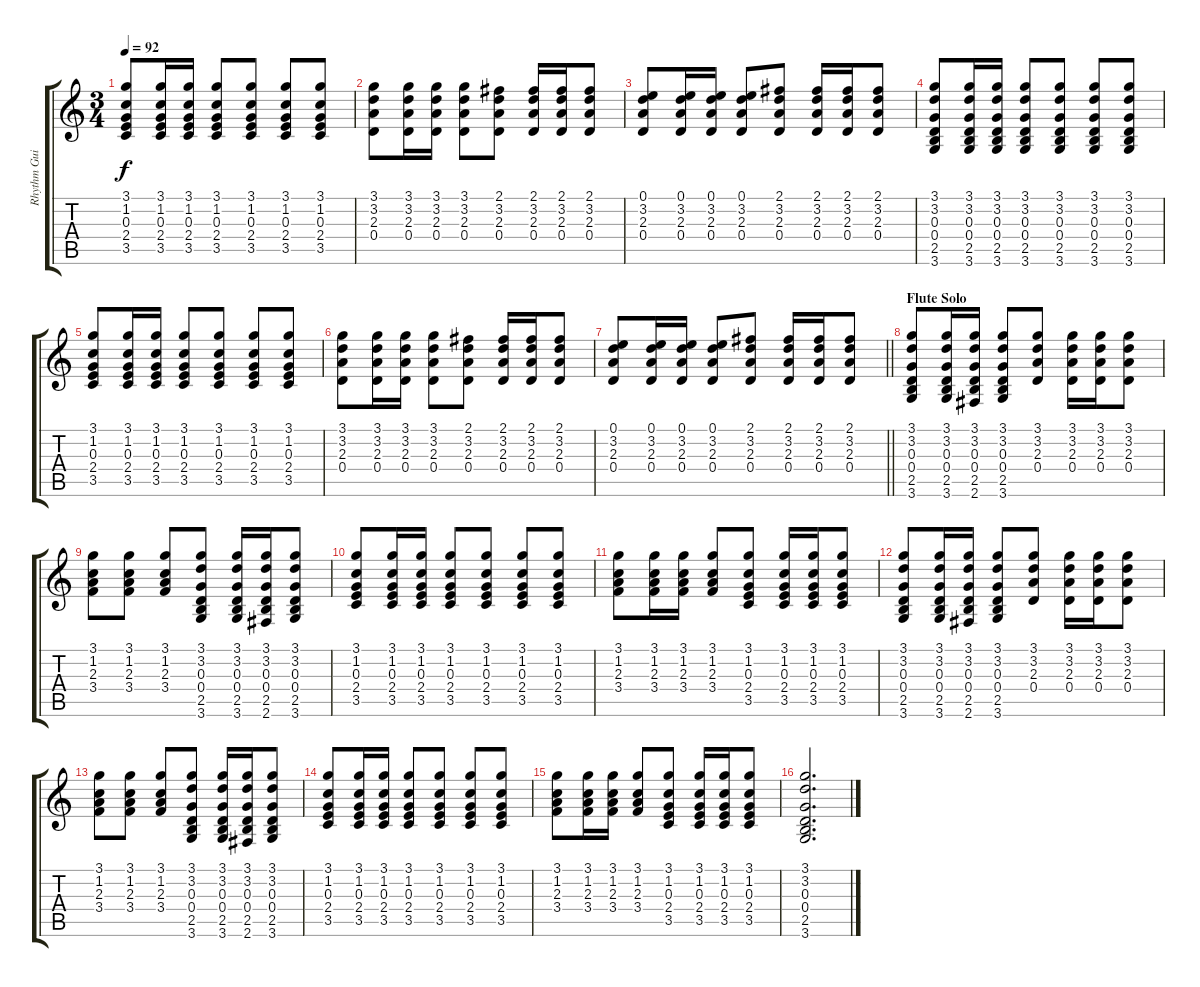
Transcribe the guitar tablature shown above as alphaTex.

\track ("Rhythm Guitar" "Rhythm Gui") {instrument acousticguitarsteel}
\staff {score tabs}
\tuning (E4 B3 G3 D3 A2 E2) {hide}
\ts (3 4)
\tempo 92
\clef g2
\ks c
(3.1 1.2 0.3 2.4 3.5).8{dy f} (3.1 1.2 0.3 2.4 3.5).16 (3.1 1.2 0.3 2.4 3.5).16 (3.1 1.2 0.3 2.4 3.5).8 (3.1 1.2 0.3 2.4 3.5).8 (3.1 1.2 0.3 2.4 3.5).8 (3.1 1.2 0.3 2.4 3.5).8 |
(3.1 3.2 2.3 0.4).8 (3.1 3.2 2.3 0.4).16 (3.1 3.2 2.3 0.4).16 (3.1 3.2 2.3 0.4).8 (2.1 3.2 2.3 0.4).8 (2.1 3.2 2.3 0.4).16 (2.1 3.2 2.3 0.4).16 (2.1 3.2 2.3 0.4).8 |
(0.1 3.2 2.3 0.4).8 (0.1 3.2 2.3 0.4).16 (0.1 3.2 2.3 0.4).16 (0.1 3.2 2.3 0.4).8 (2.1 3.2 2.3 0.4).8 (2.1 3.2 2.3 0.4).16 (2.1 3.2 2.3 0.4).16 (2.1 3.2 2.3 0.4).8 |
(3.1 3.2 0.3 0.4 2.5 3.6).8 (3.1 3.2 0.3 0.4 2.5 3.6).16 (3.1 3.2 0.3 0.4 2.5 3.6).16 (3.1 3.2 0.3 0.4 2.5 3.6).8 (3.1 3.2 0.3 0.4 2.5 3.6).8 (3.1 3.2 0.3 0.4 2.5 3.6).8 (3.1 3.2 0.3 0.4 2.5 3.6).8 |
(3.1 1.2 0.3 2.4 3.5).8 (3.1 1.2 0.3 2.4 3.5).16 (3.1 1.2 0.3 2.4 3.5).16 (3.1 1.2 0.3 2.4 3.5).8 (3.1 1.2 0.3 2.4 3.5).8 (3.1 1.2 0.3 2.4 3.5).8 (3.1 1.2 0.3 2.4 3.5).8 |
(3.1 3.2 2.3 0.4).8 (3.1 3.2 2.3 0.4).16 (3.1 3.2 2.3 0.4).16 (3.1 3.2 2.3 0.4).8 (2.1 3.2 2.3 0.4).8 (2.1 3.2 2.3 0.4).16 (2.1 3.2 2.3 0.4).16 (2.1 3.2 2.3 0.4).8 |
\barLineRight lightlight
(0.1 3.2 2.3 0.4).8 (0.1 3.2 2.3 0.4).16 (0.1 3.2 2.3 0.4).16 (0.1 3.2 2.3 0.4).8 (2.1 3.2 2.3 0.4).8 (2.1 3.2 2.3 0.4).16 (2.1 3.2 2.3 0.4).16 (2.1 3.2 2.3 0.4).8 |
\section ("" "Flute Solo")
(3.1 3.2 0.3 0.4 2.5 3.6).8 (3.1 3.2 0.3 0.4 2.5 3.6).16 (3.1 3.2 0.3 0.4 2.5 2.6).16 (3.1 3.2 0.3 0.4 2.5 3.6).8 (3.1 3.2 2.3 0.4).8 (3.1 3.2 2.3 0.4).16 (3.1 3.2 2.3 0.4).16 (3.1 3.2 2.3 0.4).8 |
(3.1 1.2 2.3 3.4).8 (3.1 1.2 2.3 3.4).8 (3.1 1.2 2.3 3.4).8 (3.1 3.2 0.3 0.4 2.5 3.6).8 (3.1 3.2 0.3 0.4 2.5 3.6).16 (3.1 3.2 0.3 0.4 2.5 2.6).16 (3.1 3.2 0.3 0.4 2.5 3.6).8 |
(3.1 1.2 0.3 2.4 3.5).8 (3.1 1.2 0.3 2.4 3.5).16 (3.1 1.2 0.3 2.4 3.5).16 (3.1 1.2 0.3 2.4 3.5).8 (3.1 1.2 0.3 2.4 3.5).8 (3.1 1.2 0.3 2.4 3.5).8 (3.1 1.2 0.3 2.4 3.5).8 |
(3.1 1.2 2.3 3.4).8 (3.1 1.2 2.3 3.4).16 (3.1 1.2 2.3 3.4).16 (3.1 1.2 2.3 3.4).8 (3.1 1.2 0.3 2.4 3.5).8 (3.1 1.2 0.3 2.4 3.5).16 (3.1 1.2 0.3 2.4 3.5).16 (3.1 1.2 0.3 2.4 3.5).8 |
(3.1 3.2 0.3 0.4 2.5 3.6).8 (3.1 3.2 0.3 0.4 2.5 3.6).16 (3.1 3.2 0.3 0.4 2.5 2.6).16 (3.1 3.2 0.3 0.4 2.5 3.6).8 (3.1 3.2 2.3 0.4).8 (3.1 3.2 2.3 0.4).16 (3.1 3.2 2.3 0.4).16 (3.1 3.2 2.3 0.4).8 |
(3.1 1.2 2.3 3.4).8 (3.1 1.2 2.3 3.4).8 (3.1 1.2 2.3 3.4).8 (3.1 3.2 0.3 0.4 2.5 3.6).8 (3.1 3.2 0.3 0.4 2.5 3.6).16 (3.1 3.2 0.3 0.4 2.5 2.6).16 (3.1 3.2 0.3 0.4 2.5 3.6).8 |
(3.1 1.2 0.3 2.4 3.5).8 (3.1 1.2 0.3 2.4 3.5).16 (3.1 1.2 0.3 2.4 3.5).16 (3.1 1.2 0.3 2.4 3.5).8 (3.1 1.2 0.3 2.4 3.5).8 (3.1 1.2 0.3 2.4 3.5).8 (3.1 1.2 0.3 2.4 3.5).8 |
(3.1 1.2 2.3 3.4).8 (3.1 1.2 2.3 3.4).16 (3.1 1.2 2.3 3.4).16 (3.1 1.2 2.3 3.4).8 (3.1 1.2 0.3 2.4 3.5).8 (3.1 1.2 0.3 2.4 3.5).16 (3.1 1.2 0.3 2.4 3.5).16 (3.1 1.2 0.3 2.4 3.5).8 |
(3.1 3.2 0.3 0.4 2.5 3.6).2{d}
